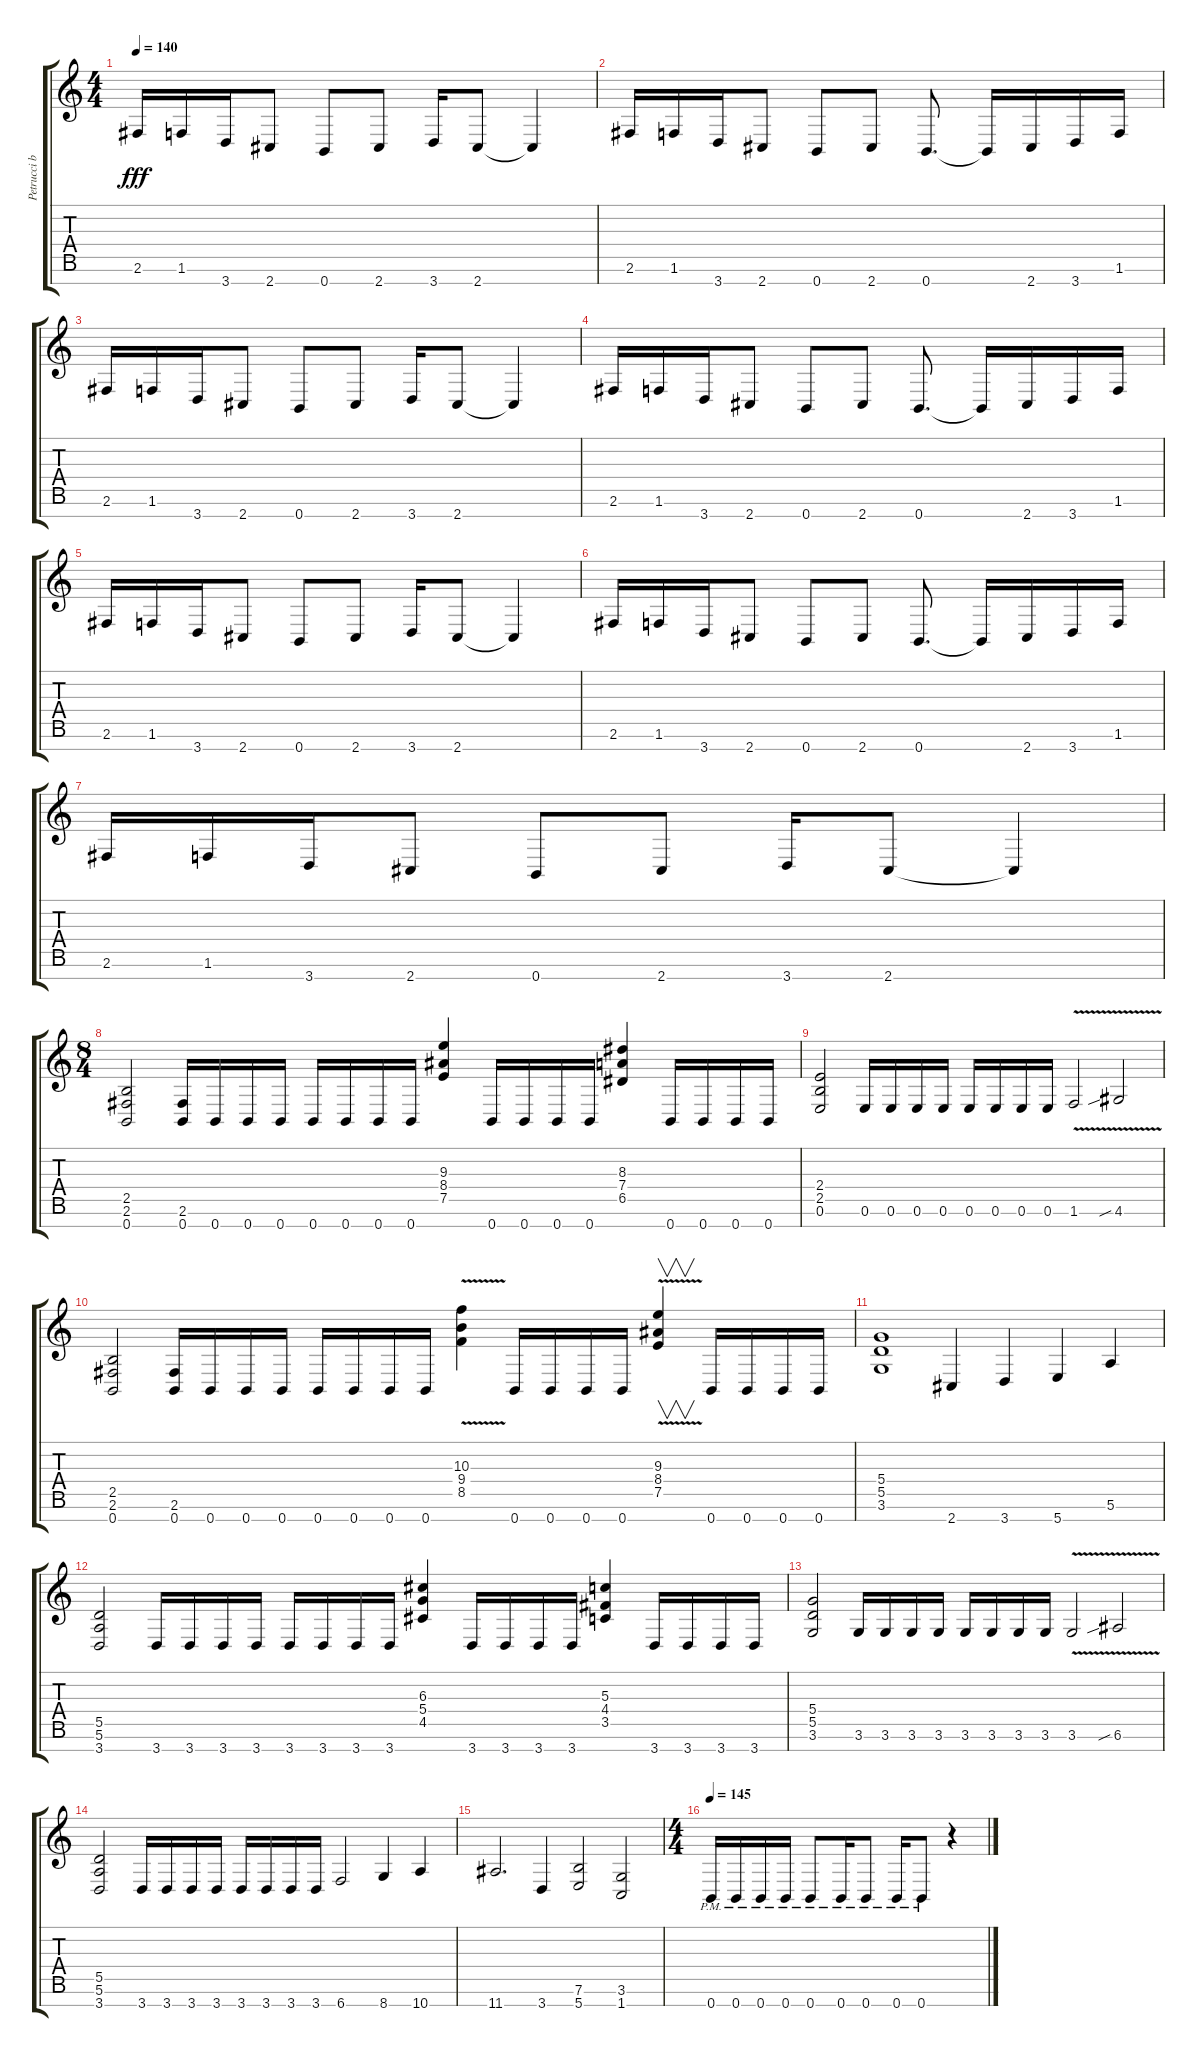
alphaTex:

\track ("Petrucci base 1" "Petrucci b") {instrument distortionguitar}
\staff {score tabs}
\tuning (E4 B3 G3 D3 A2 E2 B1) {hide}
\ts (4 4)
\tempo 140
\clef g2
\ks c
2.6.16{dy fff} 1.6.16 3.7.16 2.7.8 0.7.8 2.7.8 3.7.16 2.7.8 2.7{t}.4 |
2.6.16 1.6.16 3.7.16 2.7.8 0.7.8 2.7.8 0.7.8{d} 0.7{t}.16 2.7.16 3.7.16 1.6.16 |
2.6.16 1.6.16 3.7.16 2.7.8 0.7.8 2.7.8 3.7.16 2.7.8 2.7{t}.4 |
2.6.16 1.6.16 3.7.16 2.7.8 0.7.8 2.7.8 0.7.8{d} 0.7{t}.16 2.7.16 3.7.16 1.6.16 |
2.6.16 1.6.16 3.7.16 2.7.8 0.7.8 2.7.8 3.7.16 2.7.8 2.7{t}.4 |
2.6.16 1.6.16 3.7.16 2.7.8 0.7.8 2.7.8 0.7.8{d} 0.7{t}.16 2.7.16 3.7.16 1.6.16 |
2.6.16 1.6.16 3.7.16 2.7.8 0.7.8 2.7.8 3.7.16 2.7.8 2.7{t}.4 |
\ts (8 4)
(2.5 2.6 0.7).2 (2.6 0.7).16 0.7.16 0.7.16 0.7.16 0.7.16 0.7.16 0.7.16 0.7.16 (9.3 8.4 7.5).4 0.7.16 0.7.16 0.7.16 0.7.16 (8.3 7.4 6.5).4 0.7.16 0.7.16 0.7.16 0.7.16 |
(2.4 2.5 0.6).2 0.6.16 0.6.16 0.6.16 0.6.16 0.6.16 0.6.16 0.6.16 0.6.16 1.6{v}.2 4.6{v sib}.2 |
(2.5 2.6 0.7).2 (2.6 0.7).16 0.7.16 0.7.16 0.7.16 0.7.16 0.7.16 0.7.16 0.7.16 (10.3{v} 9.4{v} 8.5{v}).4 0.7.16 0.7.16 0.7.16 0.7.16 (9.3{v} 8.4{v} 7.5).4{v} 0.7.16 0.7.16 0.7.16 0.7.16 |
(5.4 5.5 3.6).1 2.7.4 3.7.4 5.7.4 5.6.4 |
(5.5 5.6 3.7).2 3.7.16 3.7.16 3.7.16 3.7.16 3.7.16 3.7.16 3.7.16 3.7.16 (6.3 5.4 4.5).4 3.7.16 3.7.16 3.7.16 3.7.16 (5.3 4.4 3.5).4 3.7.16 3.7.16 3.7.16 3.7.16 |
(5.4 5.5 3.6).2 3.6.16 3.6.16 3.6.16 3.6.16 3.6.16 3.6.16 3.6.16 3.6.16 3.6{v}.2 6.6{v sib}.2 |
(5.5 5.6 3.7).2 3.7.16 3.7.16 3.7.16 3.7.16 3.7.16 3.7.16 3.7.16 3.7.16 6.7.2 8.7.4 10.7.4 |
11.7.2{d} 3.7.4 (7.6 5.7).2 (3.6 1.7).2 |
\ts (4 4)
\tempo 145
0.7{pm}.16 0.7{pm}.16 0.7{pm}.16 0.7{pm}.16 0.7{pm}.8 0.7{pm}.16 0.7{pm}.8 0.7{pm}.16 0.7{pm}.8 r.4
